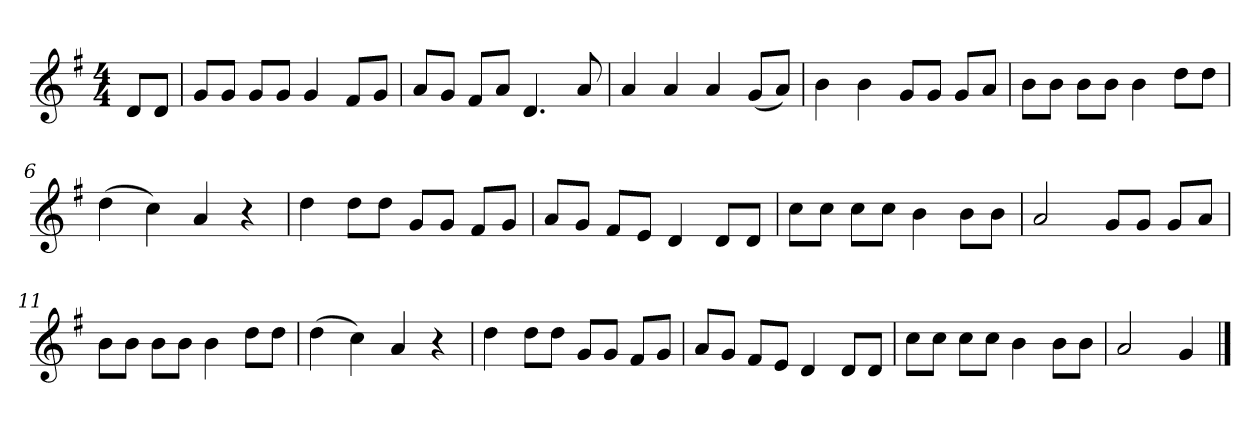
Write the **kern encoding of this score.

**kern
*part1
*staff1
*k[f#]
*M4/4
*MM120
=
8dL
8dJ
=1
8gL
8gJ
8gL
8gJ
4g
8f#L
8gJ
=2
8aL
8gJ
8f#L
8aJ
4.d
8a
=3
4a
4a
4a
(8gL
8aJ)
=4
4b
4b
8gL
8gJ
8gL
8aJ
=5
8bL
8bJ
8bL
8bJ
4b
8ddL
8ddJ
=6
(4dd
4cc)
4a
4r
=7
4dd
8ddL
8ddJ
8gL
8gJ
8f#L
8gJ
=8
8aL
8gJ
8f#L
8eJ
4d
8dL
8dJ
=9
8ccL
8ccJ
8ccL
8ccJ
4b
8bL
8bJ
=10
2a
8gL
8gJ
8gL
8aJ
=11
8bL
8bJ
8bL
8bJ
4b
8ddL
8ddJ
=12
(4dd
4cc)
4a
4r
=13
4dd
8ddL
8ddJ
8gL
8gJ
8f#L
8gJ
=14
8aL
8gJ
8f#L
8eJ
4d
8dL
8dJ
=15
8ccL
8ccJ
8ccL
8ccJ
4b
8bL
8bJ
=16
2a
4g
==
*-
